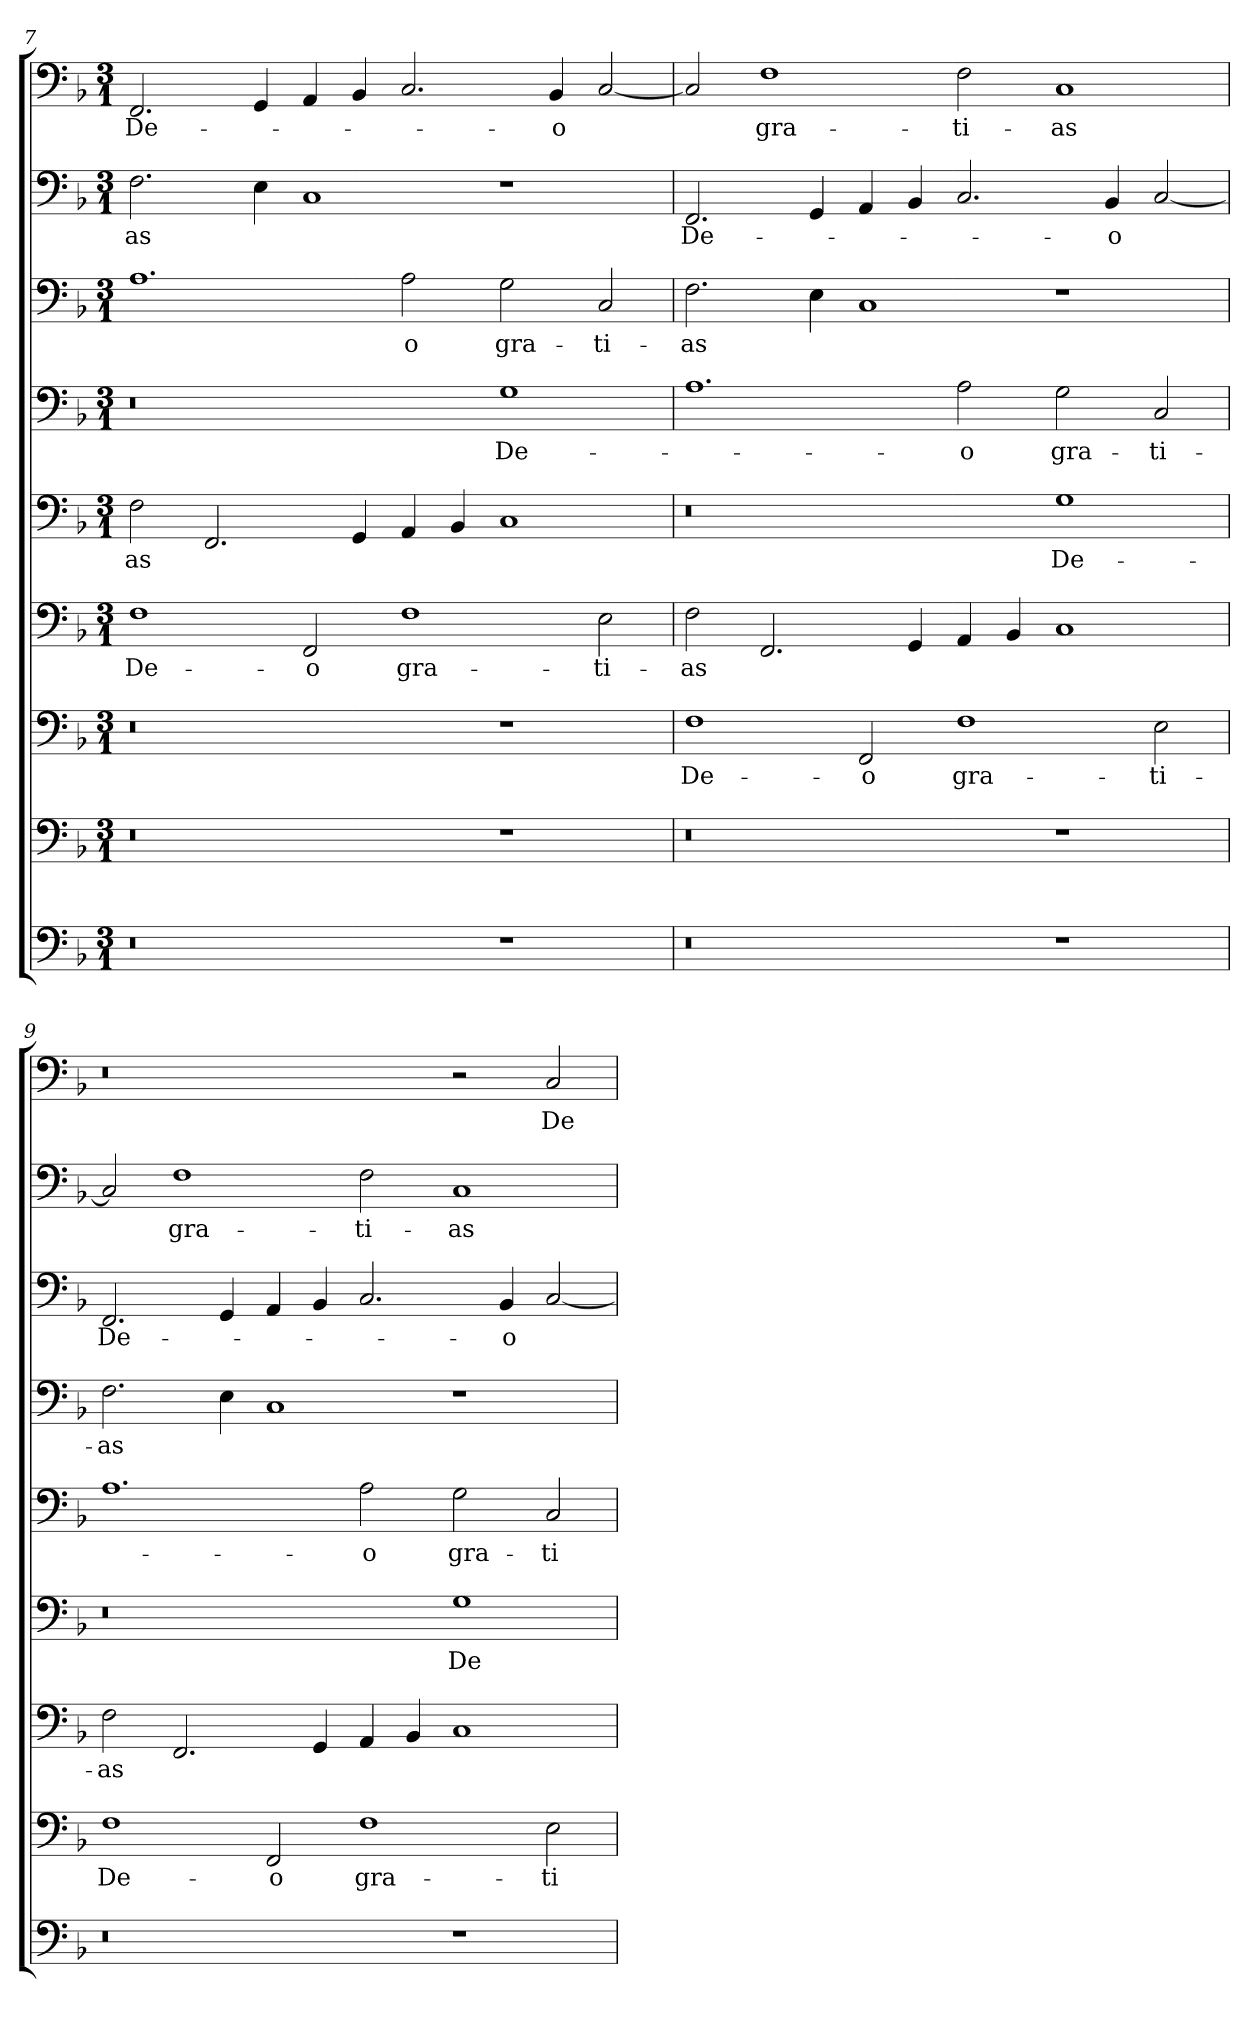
**kern	**kern	**text	**kern	**text	**kern	**text	**kern	**text	**kern	**text	**kern	**text	**kern	**text	**kern	**text
*part9	*part8	*part8	*part7	*part7	*part6	*part6	*part5	*part5	*part4	*part4	*part3	*part3	*part2	*part2	*part1	*part1
*staff9	*staff8	*staff8	*staff7	*staff7	*staff6	*staff6	*staff5	*staff5	*staff4	*staff4	*staff3	*staff3	*staff2	*staff2	*staff1	*staff1
*clefF4	*clefF4	*	*clefF4	*	*clefF4	*	*clefF4	*	*clefF4	*	*clefF4	*	*clefF4	*	*clefF4	*
*k[b-]	*k[b-]	*	*k[b-]	*	*k[b-]	*	*k[b-]	*	*k[b-]	*	*k[b-]	*	*k[b-]	*	*k[b-]	*
*F:	*F:	*	*F:	*	*F:	*	*F:	*	*F:	*	*F:	*	*F:	*	*F:	*
*M3/1	*M3/1	*	*M3/1	*	*M3/1	*	*M3/1	*	*M3/1	*	*M3/1	*	*M3/1	*	*M3/1	*
=7	=7	=7	=7	=7	=7	=7	=7	=7	=7	=7	=7	=7	=7	=7	=7	=7
!	!	!	!	!	!	!LO:LY:b	!	!LO:LY:b	!	!	!	!	!	!LO:LY:b	!	!LO:LY:b
0r	0r	.	0r	.	1F	De-	2F\	-as	0r	.	1.A	.	2.F\	-as	2.FF/	De-
.	.	.	.	.	.	.	2.FF/	.	.	.	.	.	.	.	.	.
.	.	.	.	.	.	.	.	.	.	.	.	.	4E\	.	4GG/	.
!	!	!	!	!	!	!LO:LY:b	!	!	!	!	!	!	!	!	!	!
.	.	.	.	.	2FF/	-o	.	.	.	.	.	.	1C	.	4AA/	.
.	.	.	.	.	.	.	4GG/	.	.	.	.	.	.	.	4BB-/	.
!	!	!	!	!	!	!LO:LY:b	!	!	!	!	!	!LO:LY:b	!	!	!	!
.	.	.	.	.	1F	gra-	4AA/	.	.	.	2A\	-o	.	.	2.C/	.
.	.	.	.	.	.	.	4BB-/	.	.	.	.	.	.	.	.	.
!	!	!	!	!	!	!	!	!	!	!LO:LY:b	!	!LO:LY:b	!	!	!	!
1r	1r	.	1r	.	.	.	1C	.	1G	De-	2G\	gra-	1r	.	.	.
!	!	!	!	!	!	!	!	!	!	!	!	!	!	!	!	!LO:LY:b
.	.	.	.	.	.	.	.	.	.	.	.	.	.	.	4BB-/	-o
!	!	!	!	!	!	!LO:LY:b	!	!	!	!	!	!LO:LY:b	!	!	!	!
.	.	.	.	.	2E\	-ti-	.	.	.	.	2C/	-ti-	.	.	[2C/	.
!!LO:PB:g=z
=8	=8	=8	=8	=8	=8	=8	=8	=8	=8	=8	=8	=8	=8	=8	=8	=8
!	!	!	!	!LO:LY:b	!	!LO:LY:b	!	!	!	!	!	!LO:LY:b	!	!LO:LY:b	!	!
0r	0r	.	1F	De-	2F\	-as	0r	.	1.A	.	2.F\	-as	2.FF/	De-	2C/]	.
!	!	!	!	!	!	!	!	!	!	!	!	!	!	!	!	!LO:LY:b
.	.	.	.	.	2.FF/	.	.	.	.	.	.	.	.	.	1F	gra-
.	.	.	.	.	.	.	.	.	.	.	4E\	.	4GG/	.	.	.
!	!	!	!	!LO:LY:b	!	!	!	!	!	!	!	!	!	!	!	!
.	.	.	2FF/	-o	.	.	.	.	.	.	1C	.	4AA/	.	.	.
.	.	.	.	.	4GG/	.	.	.	.	.	.	.	4BB-/	.	.	.
!	!	!	!	!LO:LY:b	!	!	!	!	!	!LO:LY:b	!	!	!	!	!	!LO:LY:b
.	.	.	1F	gra-	4AA/	.	.	.	2A\	-o	.	.	2.C/	.	2F\	-ti-
.	.	.	.	.	4BB-/	.	.	.	.	.	.	.	.	.	.	.
!	!	!	!	!	!	!	!	!LO:LY:b	!	!LO:LY:b	!	!	!	!	!	!LO:LY:b
1r	1r	.	.	.	1C	.	1G	De-	2G\	gra-	1r	.	.	.	1C	-as
!	!	!	!	!	!	!	!	!	!	!	!	!	!	!LO:LY:b	!	!
.	.	.	.	.	.	.	.	.	.	.	.	.	4BB-/	-o	.	.
!	!	!	!	!LO:LY:b	!	!	!	!	!	!LO:LY:b	!	!	!	!	!	!
.	.	.	2E\	-ti-	.	.	.	.	2C/	-ti-	.	.	[2C/	.	.	.
=9	=9	=9	=9	=9	=9	=9	=9	=9	=9	=9	=9	=9	=9	=9	=9	=9
!	!	!LO:LY:b	!	!LO:LY:b	!	!	!	!	!	!LO:LY:b	!	!LO:LY:b	!	!	!	!
0r	1F	De-	2F\	-as	0r	.	1.A	.	2.F\	-as	2.FF/	De-	2C/]	.	0r	.
!	!	!	!	!	!	!	!	!	!	!	!	!	!	!LO:LY:b	!	!
.	.	.	2.FF/	.	.	.	.	.	.	.	.	.	1F	gra-	.	.
.	.	.	.	.	.	.	.	.	4E\	.	4GG/	.	.	.	.	.
!	!	!LO:LY:b	!	!	!	!	!	!	!	!	!	!	!	!	!	!
.	2FF/	-o	.	.	.	.	.	.	1C	.	4AA/	.	.	.	.	.
.	.	.	4GG/	.	.	.	.	.	.	.	4BB-/	.	.	.	.	.
!	!	!LO:LY:b	!	!	!	!	!	!LO:LY:b	!	!	!	!	!	!LO:LY:b	!	!
.	1F	gra-	4AA/	.	.	.	2A\	-o	.	.	2.C/	.	2F\	-ti-	.	.
.	.	.	4BB-/	.	.	.	.	.	.	.	.	.	.	.	.	.
!	!	!	!	!	!	!LO:LY:b	!	!LO:LY:b	!	!	!	!	!	!LO:LY:b	!	!
1r	.	.	1C	.	1G	De-	2G\	gra-	1r	.	.	.	1C	-as	2r	.
!	!	!	!	!	!	!	!	!	!	!	!	!LO:LY:b	!	!	!	!
.	.	.	.	.	.	.	.	.	.	.	4BB-/	-o	.	.	.	.
!	!	!LO:LY:b	!	!	!	!	!	!LO:LY:b	!	!	!	!	!	!	!	!LO:LY:b
.	2E\	-ti-	.	.	.	.	2C/	-ti-	.	.	[2C/	.	.	.	2C/	De-
=	=	=	=	=	=	=	=	=	=	=	=	=	=	=	=	=
*-	*-	*-	*-	*-	*-	*-	*-	*-	*-	*-	*-	*-	*-	*-	*-	*-
